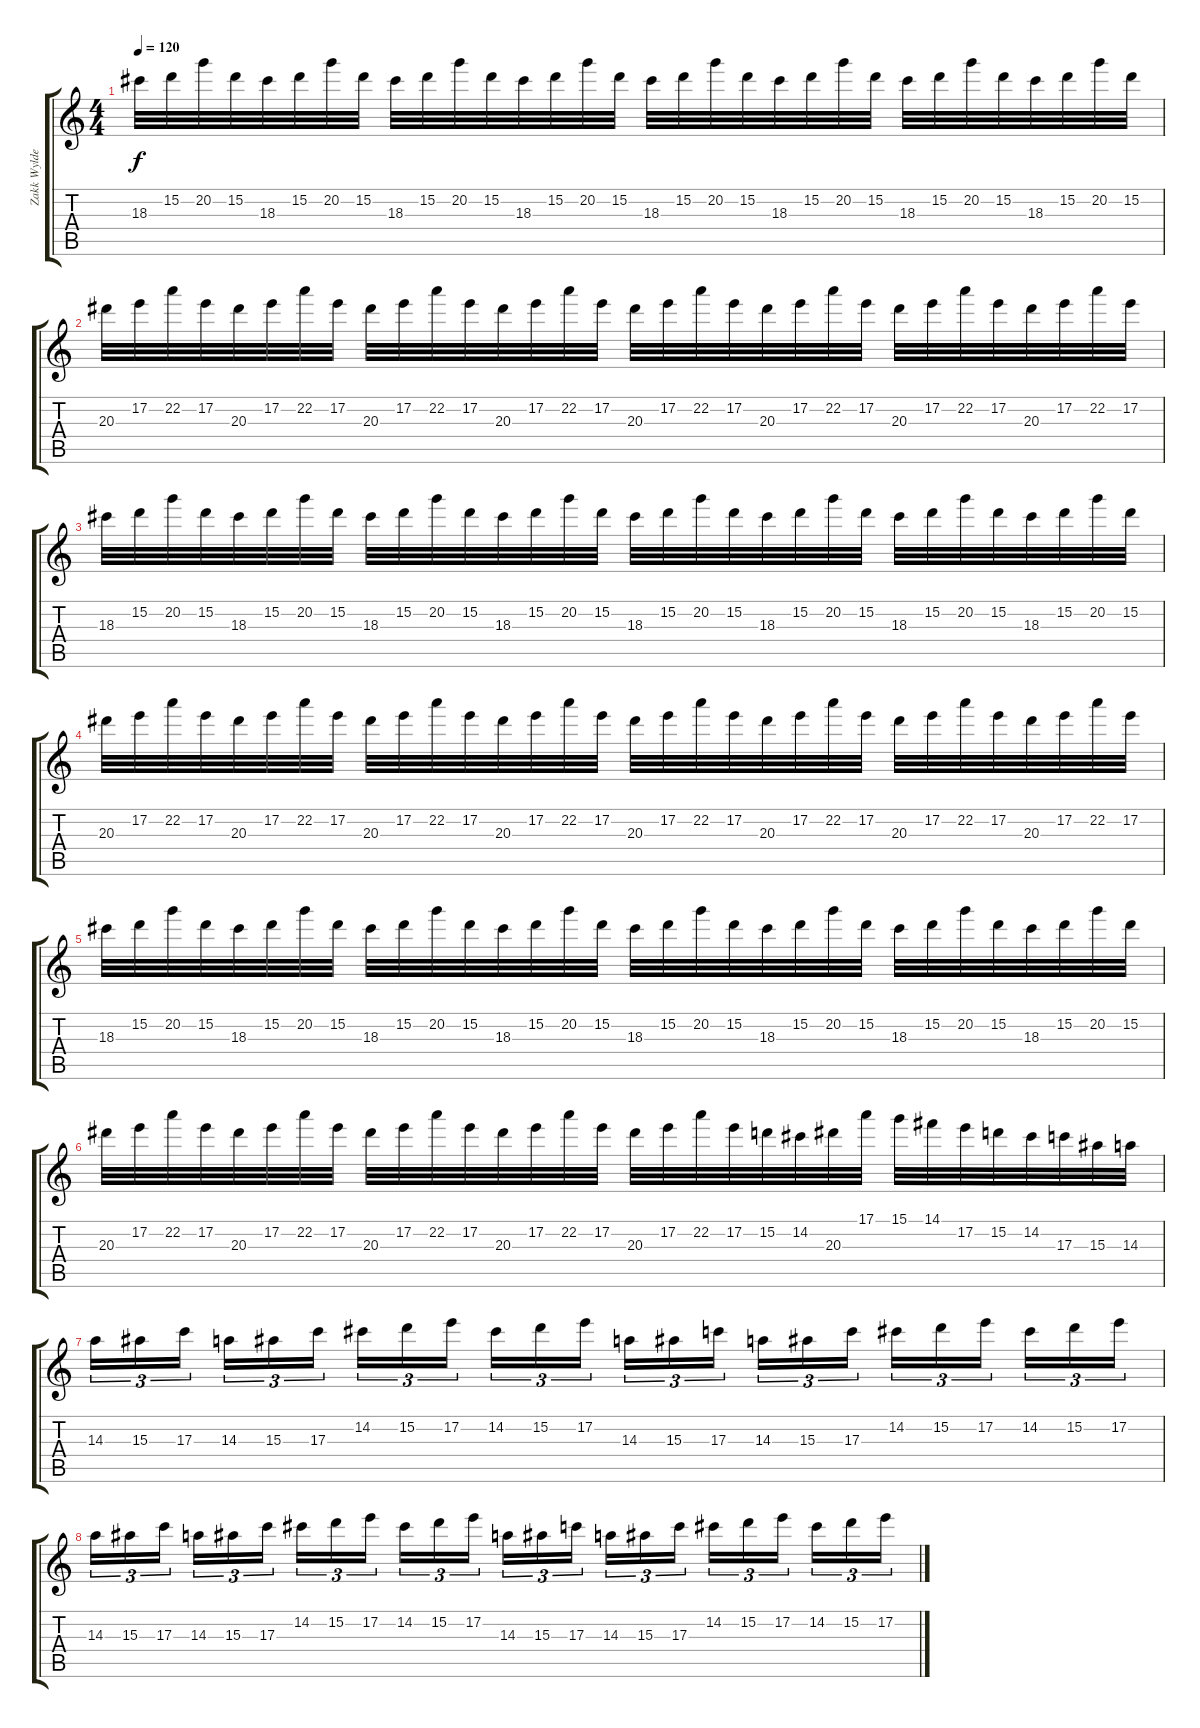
\track ("Zakk Wylde" "Zakk Wylde") {instrument distortionguitar}
\staff {score tabs}
\tuning (E4 B3 G3 D3 A2 D2) {hide}
\ts (4 4)
\tempo 120
\clef g2
\ks c
18.3.32{dy f} 15.2.32 20.2.32 15.2.32 18.3.32 15.2.32 20.2.32 15.2.32 18.3.32 15.2.32 20.2.32 15.2.32 18.3.32 15.2.32 20.2.32 15.2.32 18.3.32 15.2.32 20.2.32 15.2.32 18.3.32 15.2.32 20.2.32 15.2.32 18.3.32 15.2.32 20.2.32 15.2.32 18.3.32 15.2.32 20.2.32 15.2.32 |
20.3.32 17.2.32 22.2.32 17.2.32 20.3.32 17.2.32 22.2.32 17.2.32 20.3.32 17.2.32 22.2.32 17.2.32 20.3.32 17.2.32 22.2.32 17.2.32 20.3.32 17.2.32 22.2.32 17.2.32 20.3.32 17.2.32 22.2.32 17.2.32 20.3.32 17.2.32 22.2.32 17.2.32 20.3.32 17.2.32 22.2.32 17.2.32 |
18.3.32 15.2.32 20.2.32 15.2.32 18.3.32 15.2.32 20.2.32 15.2.32 18.3.32 15.2.32 20.2.32 15.2.32 18.3.32 15.2.32 20.2.32 15.2.32 18.3.32 15.2.32 20.2.32 15.2.32 18.3.32 15.2.32 20.2.32 15.2.32 18.3.32 15.2.32 20.2.32 15.2.32 18.3.32 15.2.32 20.2.32 15.2.32 |
20.3.32 17.2.32 22.2.32 17.2.32 20.3.32 17.2.32 22.2.32 17.2.32 20.3.32 17.2.32 22.2.32 17.2.32 20.3.32 17.2.32 22.2.32 17.2.32 20.3.32 17.2.32 22.2.32 17.2.32 20.3.32 17.2.32 22.2.32 17.2.32 20.3.32 17.2.32 22.2.32 17.2.32 20.3.32 17.2.32 22.2.32 17.2.32 |
18.3.32 15.2.32 20.2.32 15.2.32 18.3.32 15.2.32 20.2.32 15.2.32 18.3.32 15.2.32 20.2.32 15.2.32 18.3.32 15.2.32 20.2.32 15.2.32 18.3.32 15.2.32 20.2.32 15.2.32 18.3.32 15.2.32 20.2.32 15.2.32 18.3.32 15.2.32 20.2.32 15.2.32 18.3.32 15.2.32 20.2.32 15.2.32 |
20.3.32 17.2.32 22.2.32 17.2.32 20.3.32 17.2.32 22.2.32 17.2.32 20.3.32 17.2.32 22.2.32 17.2.32 20.3.32 17.2.32 22.2.32 17.2.32 20.3.32 17.2.32 22.2.32 17.2.32 15.2.32 14.2.32 20.3.32 17.1.32 15.1.32 14.1.32 17.2.32 15.2.32 14.2.32 17.3.32 15.3.32 14.3.32 |
14.3.16{tu (3 2)} 15.3.16{tu (3 2)} 17.3.16{tu (3 2)} 14.3.16{tu (3 2)} 15.3.16{tu (3 2)} 17.3.16{tu (3 2)} 14.2.16{tu (3 2)} 15.2.16{tu (3 2)} 17.2.16{tu (3 2)} 14.2.16{tu (3 2)} 15.2.16{tu (3 2)} 17.2.16{tu (3 2)} 14.3.16{tu (3 2)} 15.3.16{tu (3 2)} 17.3.16{tu (3 2)} 14.3.16{tu (3 2)} 15.3.16{tu (3 2)} 17.3.16{tu (3 2)} 14.2.16{tu (3 2)} 15.2.16{tu (3 2)} 17.2.16{tu (3 2)} 14.2.16{tu (3 2)} 15.2.16{tu (3 2)} 17.2.16{tu (3 2)} |
14.3.16{tu (3 2)} 15.3.16{tu (3 2)} 17.3.16{tu (3 2)} 14.3.16{tu (3 2)} 15.3.16{tu (3 2)} 17.3.16{tu (3 2)} 14.2.16{tu (3 2)} 15.2.16{tu (3 2)} 17.2.16{tu (3 2)} 14.2.16{tu (3 2)} 15.2.16{tu (3 2)} 17.2.16{tu (3 2)} 14.3.16{tu (3 2)} 15.3.16{tu (3 2)} 17.3.16{tu (3 2)} 14.3.16{tu (3 2)} 15.3.16{tu (3 2)} 17.3.16{tu (3 2)} 14.2.16{tu (3 2)} 15.2.16{tu (3 2)} 17.2.16{tu (3 2)} 14.2.16{tu (3 2)} 15.2.16{tu (3 2)} 17.2.16{tu (3 2)}
